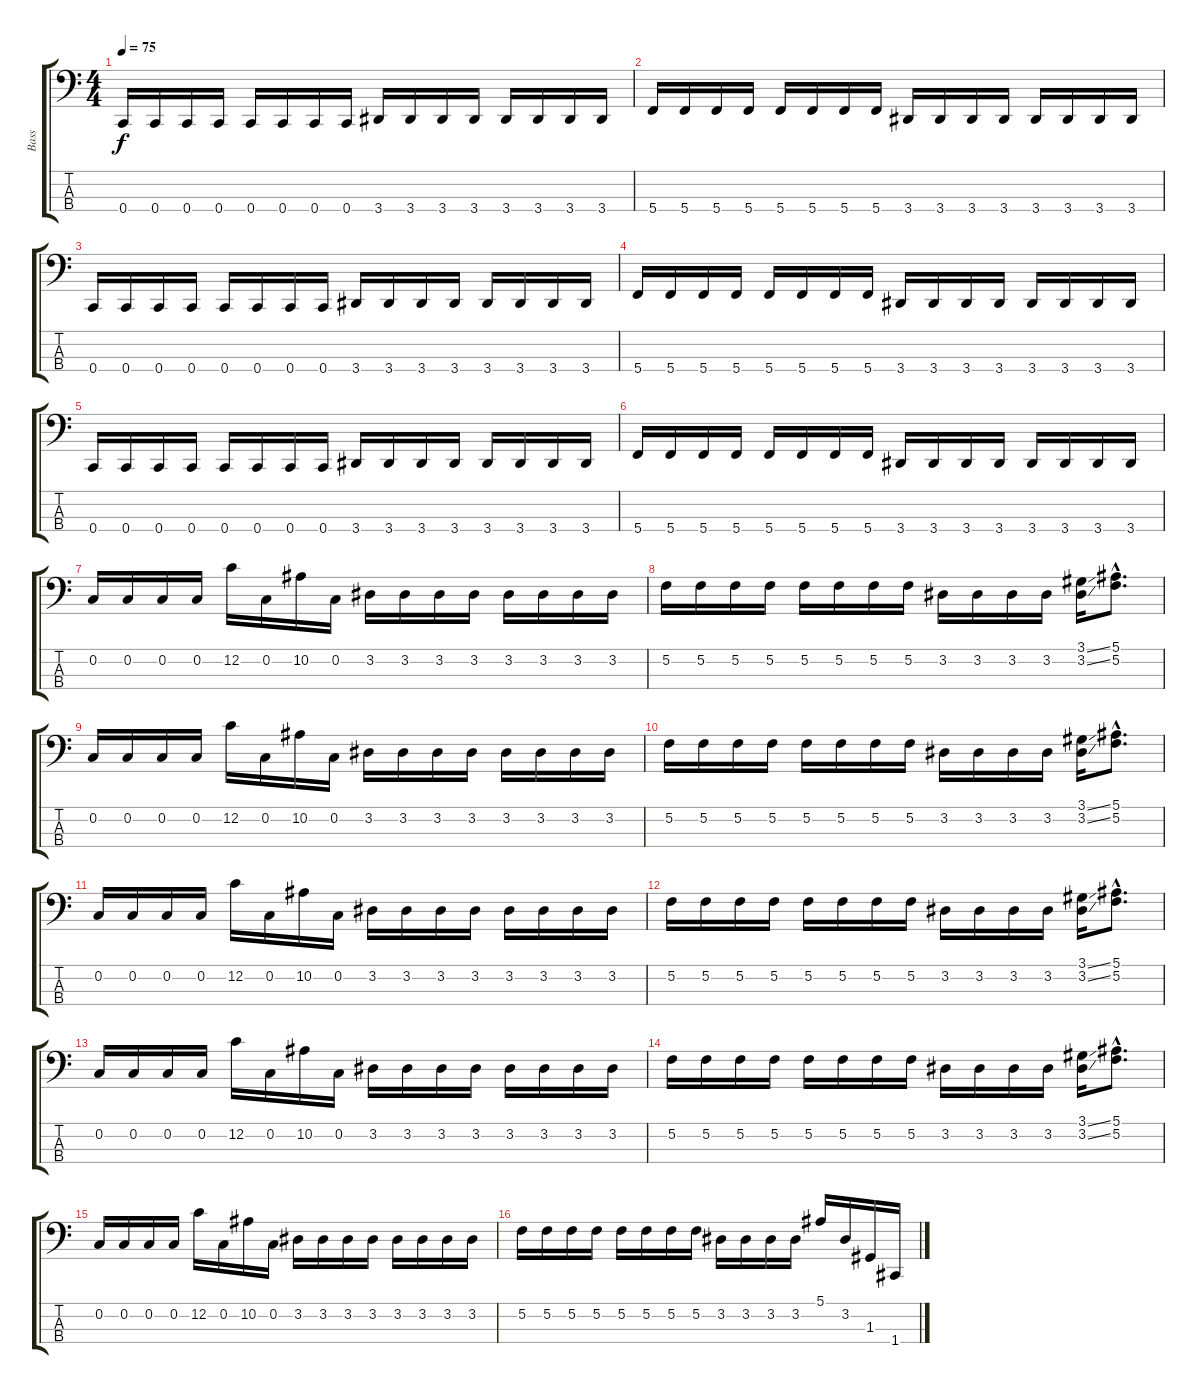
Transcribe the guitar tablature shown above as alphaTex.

\track ("Bass" "Bass") {instrument electricbasspick}
\staff {score tabs}
\tuning (F2 C2 G1 C1) {hide}
\ts (4 4)
\tempo 75
\clef f4
\ks c
0.4.16{dy f} 0.4.16 0.4.16 0.4.16 0.4.16 0.4.16 0.4.16 0.4.16 3.4.16 3.4.16 3.4.16 3.4.16 3.4.16 3.4.16 3.4.16 3.4.16 |
5.4.16 5.4.16 5.4.16 5.4.16 5.4.16 5.4.16 5.4.16 5.4.16 3.4.16 3.4.16 3.4.16 3.4.16 3.4.16 3.4.16 3.4.16 3.4.16 |
0.4.16 0.4.16 0.4.16 0.4.16 0.4.16 0.4.16 0.4.16 0.4.16 3.4.16 3.4.16 3.4.16 3.4.16 3.4.16 3.4.16 3.4.16 3.4.16 |
5.4.16 5.4.16 5.4.16 5.4.16 5.4.16 5.4.16 5.4.16 5.4.16 3.4.16 3.4.16 3.4.16 3.4.16 3.4.16 3.4.16 3.4.16 3.4.16 |
0.4.16 0.4.16 0.4.16 0.4.16 0.4.16 0.4.16 0.4.16 0.4.16 3.4.16 3.4.16 3.4.16 3.4.16 3.4.16 3.4.16 3.4.16 3.4.16 |
5.4.16 5.4.16 5.4.16 5.4.16 5.4.16 5.4.16 5.4.16 5.4.16 3.4.16 3.4.16 3.4.16 3.4.16 3.4.16 3.4.16 3.4.16 3.4.16 |
0.2.16 0.2.16 0.2.16 0.2.16 12.2.16 0.2.16 10.2.16 0.2.16 3.2.16 3.2.16 3.2.16 3.2.16 3.2.16 3.2.16 3.2.16 3.2.16 |
5.2.16 5.2.16 5.2.16 5.2.16 5.2.16 5.2.16 5.2.16 5.2.16 3.2.16 3.2.16 3.2.16 3.2.16 (3.1{ss} 3.2{ss}).16 (5.1{hac} 5.2{hac}).8{d} |
0.2.16 0.2.16 0.2.16 0.2.16 12.2.16 0.2.16 10.2.16 0.2.16 3.2.16 3.2.16 3.2.16 3.2.16 3.2.16 3.2.16 3.2.16 3.2.16 |
5.2.16 5.2.16 5.2.16 5.2.16 5.2.16 5.2.16 5.2.16 5.2.16 3.2.16 3.2.16 3.2.16 3.2.16 (3.1{ss} 3.2{ss}).16 (5.1{hac} 5.2{hac}).8{d} |
0.2.16 0.2.16 0.2.16 0.2.16 12.2.16 0.2.16 10.2.16 0.2.16 3.2.16 3.2.16 3.2.16 3.2.16 3.2.16 3.2.16 3.2.16 3.2.16 |
5.2.16 5.2.16 5.2.16 5.2.16 5.2.16 5.2.16 5.2.16 5.2.16 3.2.16 3.2.16 3.2.16 3.2.16 (3.1{ss} 3.2{ss}).16 (5.1{hac} 5.2{hac}).8{d} |
0.2.16 0.2.16 0.2.16 0.2.16 12.2.16 0.2.16 10.2.16 0.2.16 3.2.16 3.2.16 3.2.16 3.2.16 3.2.16 3.2.16 3.2.16 3.2.16 |
5.2.16 5.2.16 5.2.16 5.2.16 5.2.16 5.2.16 5.2.16 5.2.16 3.2.16 3.2.16 3.2.16 3.2.16 (3.1{ss} 3.2{ss}).16 (5.1{hac} 5.2{hac}).8{d} |
0.2.16 0.2.16 0.2.16 0.2.16 12.2.16 0.2.16 10.2.16 0.2.16 3.2.16 3.2.16 3.2.16 3.2.16 3.2.16 3.2.16 3.2.16 3.2.16 |
5.2.16 5.2.16 5.2.16 5.2.16 5.2.16 5.2.16 5.2.16 5.2.16 3.2.16 3.2.16 3.2.16 3.2.16 5.1.16 3.2.16 1.3.16 1.4.16
